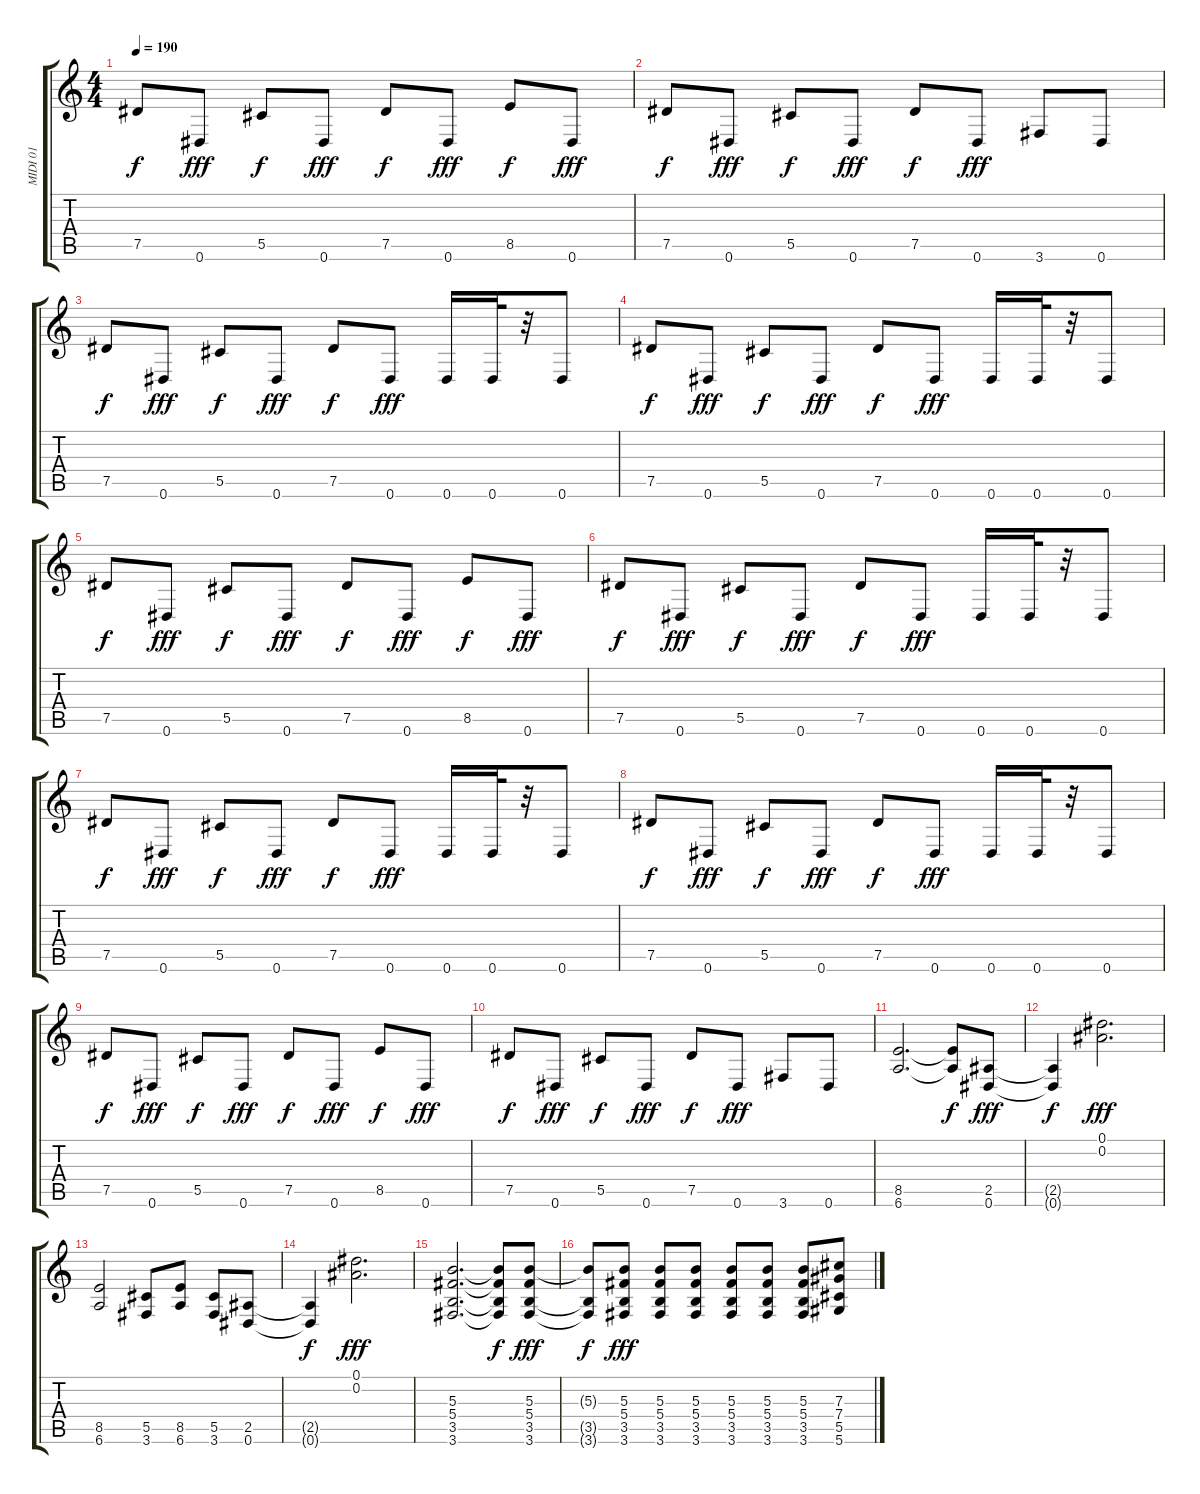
\track ("MIDI 01" "MIDI 01") {instrument distortionguitar}
\staff {score tabs}
\tuning (Eb4 Bb3 Gb3 Db3 Ab2 Eb2) {hide}
\ts (4 4)
\tempo 190
\clef g2
\ks c
7.5.8{dy f} 0.6.8{dy fff} 5.5.8{dy f} 0.6.8{dy fff} 7.5.8{dy f} 0.6.8{dy fff} 8.5.8{dy f} 0.6.8{dy fff} |
7.5.8{dy f} 0.6.8{dy fff} 5.5.8{dy f} 0.6.8{dy fff} 7.5.8{dy f} 0.6.8{dy fff} 3.6.8 0.6.8 |
7.5.8{dy f} 0.6.8{dy fff} 5.5.8{dy f} 0.6.8{dy fff} 7.5.8{dy f} 0.6.8{dy fff} 0.6.16 0.6.32 r.32 0.6.8 |
7.5.8{dy f} 0.6.8{dy fff} 5.5.8{dy f} 0.6.8{dy fff} 7.5.8{dy f} 0.6.8{dy fff} 0.6.16 0.6.32 r.32 0.6.8 |
7.5.8{dy f} 0.6.8{dy fff} 5.5.8{dy f} 0.6.8{dy fff} 7.5.8{dy f} 0.6.8{dy fff} 8.5.8{dy f} 0.6.8{dy fff} |
7.5.8{dy f} 0.6.8{dy fff} 5.5.8{dy f} 0.6.8{dy fff} 7.5.8{dy f} 0.6.8{dy fff} 0.6.16 0.6.32 r.32 0.6.8 |
7.5.8{dy f} 0.6.8{dy fff} 5.5.8{dy f} 0.6.8{dy fff} 7.5.8{dy f} 0.6.8{dy fff} 0.6.16 0.6.32 r.32 0.6.8 |
7.5.8{dy f} 0.6.8{dy fff} 5.5.8{dy f} 0.6.8{dy fff} 7.5.8{dy f} 0.6.8{dy fff} 0.6.16 0.6.32 r.32 0.6.8 |
7.5.8{dy f} 0.6.8{dy fff} 5.5.8{dy f} 0.6.8{dy fff} 7.5.8{dy f} 0.6.8{dy fff} 8.5.8{dy f} 0.6.8{dy fff} |
7.5.8{dy f} 0.6.8{dy fff} 5.5.8{dy f} 0.6.8{dy fff} 7.5.8{dy f} 0.6.8{dy fff} 3.6.8 0.6.8 |
(8.5 6.6).2{d} (8.5{t} 6.6{t}).8{dy f} (2.5 0.6).8{dy fff} |
(2.5{t} 0.6{t}).4{dy f} (0.1 0.2).2{d dy fff} |
(8.5 6.6).2 (5.5 3.6).8 (8.5 6.6).8 (5.5 3.6).8 (2.5 0.6).8 |
(2.5{t} 0.6{t}).4{dy f} (0.1 0.2).2{d dy fff} |
(5.3 5.4 3.5 3.6).2{d} (5.3{t} 5.4{t} 3.5{t} 3.6{t}).8{dy f} (5.3 5.4 3.5 3.6).8{dy fff} |
(5.3{t} 3.5{t} 3.6{t}).8{dy f} (5.3 5.4 3.5 3.6).8{dy fff} (5.3 5.4 3.5 3.6).8 (5.3 5.4 3.5 3.6).8 (5.3 5.4 3.5 3.6).8 (5.3 5.4 3.5 3.6).8 (5.3 5.4 3.5 3.6).8 (7.3 7.4 5.5 5.6).8
